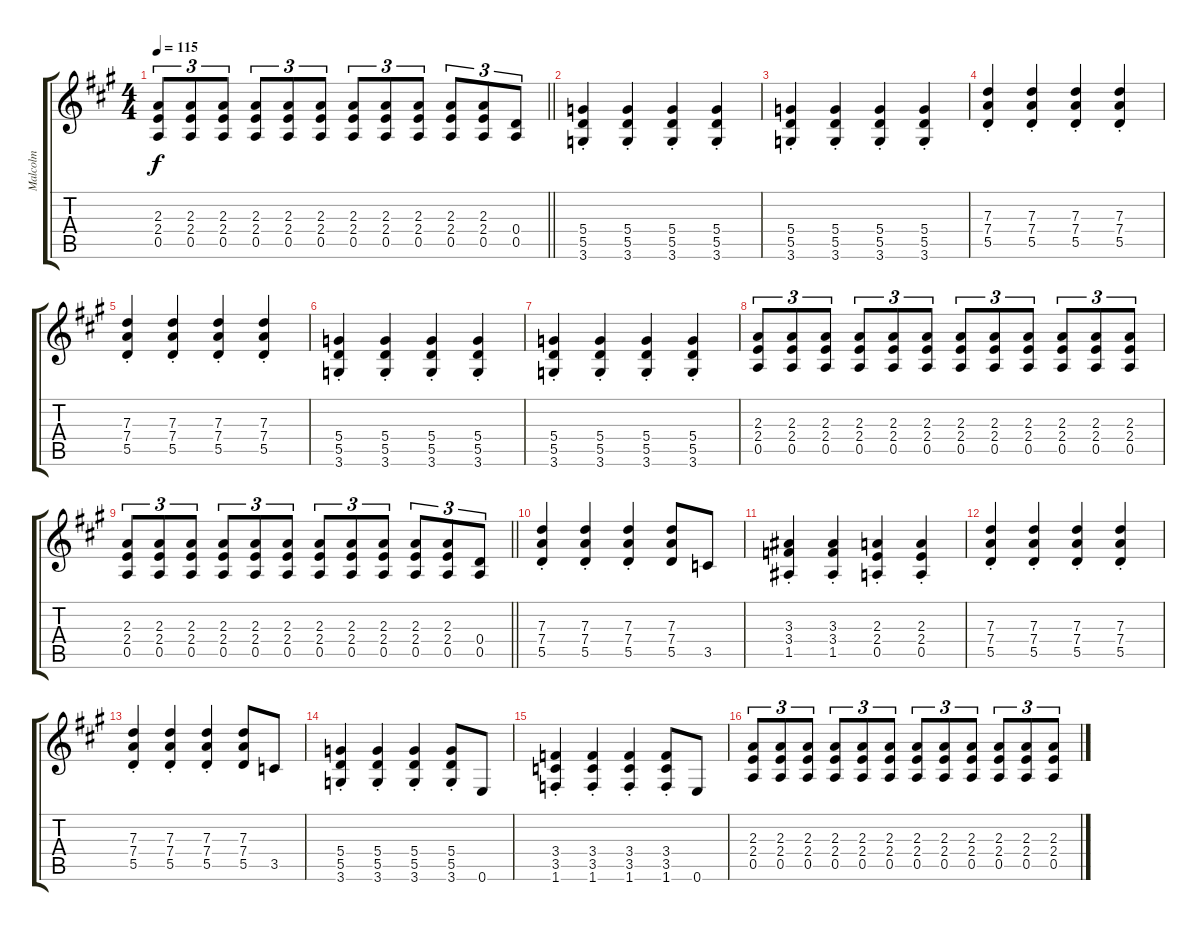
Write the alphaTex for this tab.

\track ("Malcolm" "Malcolm") {instrument overdrivenguitar}
\staff {score tabs}
\tuning (E4 B3 G3 D3 A2 E2) {hide}
\ts (4 4)
\tempo 115
\clef g2
\barLineRight lightlight
\ks a
(2.3 2.4 0.5).8{tu (3 2) dy f} (2.3 2.4 0.5).8{tu (3 2)} (2.3 2.4 0.5).8{tu (3 2)} (2.3 2.4 0.5).8{tu (3 2)} (2.3 2.4 0.5).8{tu (3 2)} (2.3 2.4 0.5).8{tu (3 2)} (2.3 2.4 0.5).8{tu (3 2)} (2.3 2.4 0.5).8{tu (3 2)} (2.3 2.4 0.5).8{tu (3 2)} (2.3 2.4 0.5).8{tu (3 2)} (2.3 2.4 0.5).8{tu (3 2)} (0.4 0.5).8{tu (3 2)} |
(5.4 5.5 3.6{st}).4 (5.4 5.5 3.6{st}).4 (5.4 5.5 3.6{st}).4 (5.4 5.5 3.6{st}).4 |
(5.4 5.5 3.6{st}).4 (5.4 5.5 3.6{st}).4 (5.4 5.5 3.6{st}).4 (5.4 5.5 3.6{st}).4 |
(7.3 7.4{st} 5.5).4 (7.3 7.4{st} 5.5).4 (7.3 7.4{st} 5.5).4 (7.3 7.4{st} 5.5).4 |
(7.3 7.4{st} 5.5).4 (7.3 7.4{st} 5.5).4 (7.3 7.4{st} 5.5).4 (7.3 7.4{st} 5.5).4 |
(5.4 5.5 3.6{st}).4 (5.4 5.5 3.6{st}).4 (5.4 5.5 3.6{st}).4 (5.4 5.5 3.6{st}).4 |
(5.4 5.5 3.6{st}).4 (5.4 5.5 3.6{st}).4 (5.4 5.5 3.6{st}).4 (5.4 5.5 3.6{st}).4 |
(2.3 2.4 0.5).8{tu (3 2)} (2.3 2.4 0.5).8{tu (3 2)} (2.3 2.4 0.5).8{tu (3 2)} (2.3 2.4 0.5).8{tu (3 2)} (2.3 2.4 0.5).8{tu (3 2)} (2.3 2.4 0.5).8{tu (3 2)} (2.3 2.4 0.5).8{tu (3 2)} (2.3 2.4 0.5).8{tu (3 2)} (2.3 2.4 0.5).8{tu (3 2)} (2.3 2.4 0.5).8{tu (3 2)} (2.3 2.4 0.5).8{tu (3 2)} (2.3 2.4 0.5).8{tu (3 2)} |
\barLineRight lightlight
(2.3 2.4 0.5).8{tu (3 2)} (2.3 2.4 0.5).8{tu (3 2)} (2.3 2.4 0.5).8{tu (3 2)} (2.3 2.4 0.5).8{tu (3 2)} (2.3 2.4 0.5).8{tu (3 2)} (2.3 2.4 0.5).8{tu (3 2)} (2.3 2.4 0.5).8{tu (3 2)} (2.3 2.4 0.5).8{tu (3 2)} (2.3 2.4 0.5).8{tu (3 2)} (2.3 2.4 0.5).8{tu (3 2)} (2.3 2.4 0.5).8{tu (3 2)} (0.4 0.5).8{tu (3 2)} |
(7.3 7.4 5.5{st}).4 (7.3 7.4 5.5{st}).4 (7.3 7.4 5.5{st}).4 (7.3 7.4 5.5).8 3.5.8 |
(3.3 3.4 1.5{st}).4 (3.3 3.4 1.5{st}).4 (2.3 2.4 0.5{st}).4 (2.3 2.4 0.5{st}).4 |
(7.3 7.4 5.5{st}).4 (7.3 7.4 5.5{st}).4 (7.3 7.4 5.5{st}).4 (7.3 7.4 5.5{st}).4 |
(7.3 7.4 5.5{st}).4 (7.3 7.4 5.5{st}).4 (7.3 7.4 5.5{st}).4 (7.3 7.4 5.5).8 3.5.8 |
(5.4 5.5{st} 3.6).4 (5.4 5.5{st} 3.6).4 (5.4 5.5{st} 3.6).4 (5.4 5.5{st} 3.6).8 0.6.8 |
(3.4 3.5{st} 1.6).4 (3.4 3.5{st} 1.6).4 (3.4 3.5{st} 1.6).4 (3.4 3.5 1.6{st}).8 0.6.8 |
(2.3 2.4 0.5).8{tu (3 2) volume 0} (2.3 2.4 0.5).8{tu (3 2)} (2.3 2.4 0.5).8{tu (3 2)} (2.3 2.4 0.5).8{tu (3 2)} (2.3 2.4 0.5).8{tu (3 2)} (2.3 2.4 0.5).8{tu (3 2)} (2.3 2.4 0.5).8{tu (3 2)} (2.3 2.4 0.5).8{tu (3 2)} (2.3 2.4 0.5).8{tu (3 2)} (2.3 2.4 0.5).8{tu (3 2)} (2.3 2.4 0.5).8{tu (3 2)} (2.3 2.4 0.5).8{tu (3 2)}
